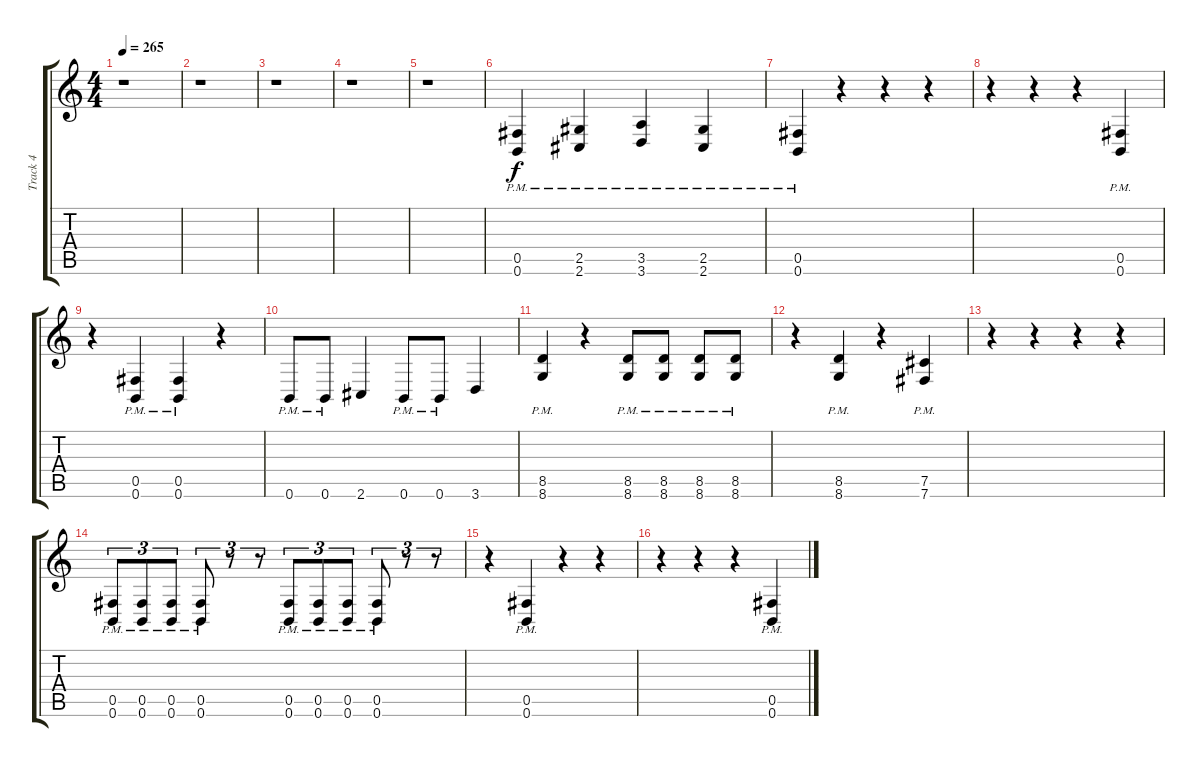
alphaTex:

\track ("Track 4" "Track 4") {instrument distortionguitar}
\staff {score tabs}
\tuning (Db4 Ab3 E3 B2 Gb2 B1) {hide}
\ts (4 4)
\tempo 265
\clef g2
\ks c
r.1{dy f} |
r.1 |
r.1 |
r.1 |
r.1 |
(0.5{pm} 0.6{pm}).4 (2.5{pm} 2.6{pm}).4 (3.5{pm} 3.6{pm}).4 (2.5{pm} 2.6{pm}).4 |
(0.5{pm} 0.6{pm}).4 r.4 r.4 r.4 |
r.4 r.4 r.4 (0.5{pm} 0.6{pm}).4 |
r.4 (0.5{pm} 0.6{pm}).4 (0.5{pm} 0.6{pm}).4 r.4 |
0.6{pm}.8 0.6{pm}.8 2.6.4 0.6{pm}.8 0.6{pm}.8 3.6.4 |
(8.5{pm} 8.6{pm}).4 r.4 (8.5{pm} 8.6{pm}).8 (8.5{pm} 8.6{pm}).8 (8.5{pm} 8.6{pm}).8 (8.5{pm} 8.6{pm}).8 |
r.4 (8.5{pm} 8.6{pm}).4 r.4 (7.5{pm} 7.6{pm}).4 |
r.4 r.4 r.4 r.4 |
(0.5{pm} 0.6{pm}).8{tu (3 2)} (0.5{pm} 0.6{pm}).8{tu (3 2)} (0.5{pm} 0.6{pm}).8{tu (3 2)} (0.5{pm} 0.6{pm}).8{tu (3 2)} r.8{tu (3 2)} r.8{tu (3 2)} (0.5{pm} 0.6{pm}).8{tu (3 2)} (0.5{pm} 0.6{pm}).8{tu (3 2)} (0.5{pm} 0.6{pm}).8{tu (3 2)} (0.5{pm} 0.6{pm}).8{tu (3 2)} r.8{tu (3 2)} r.8{tu (3 2)} |
r.4 (0.5{pm} 0.6{pm}).4 r.4 r.4 |
r.4 r.4 r.4 (0.5{pm} 0.6{pm}).4
